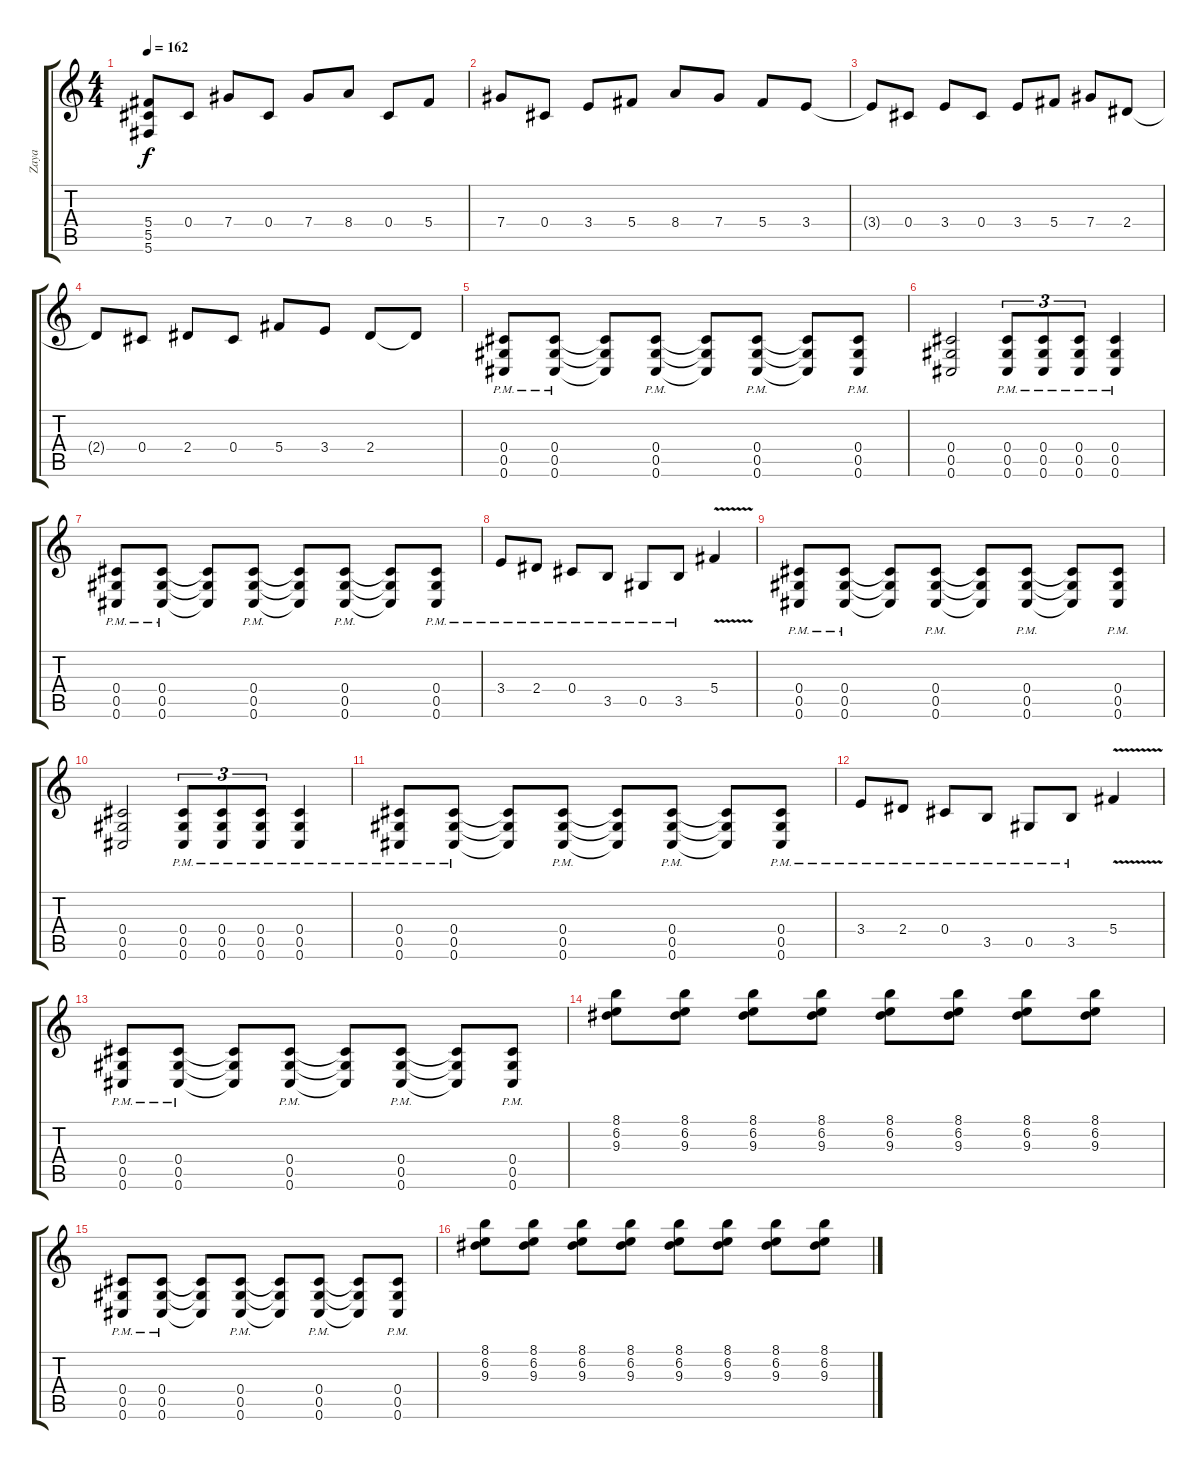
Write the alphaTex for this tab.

\track ("Zaya" "Zaya") {instrument overdrivenguitar}
\staff {score tabs}
\tuning (Eb4 Bb3 Gb3 Db3 Ab2 Db2) {hide}
\ts (4 4)
\tempo 162
\clef g2
\ks c
(5.4{t} 5.5{t} 5.6{t}).8{dy f} 0.4.8 7.4.8 0.4.8 7.4.8 8.4.8 0.4.8 5.4.8 |
7.4.8 0.4.8 3.4.8 5.4.8 8.4.8 7.4.8 5.4.8 3.4.8 |
3.4{t}.8 0.4.8 3.4.8 0.4.8 3.4.8 5.4.8 7.4.8 2.4.8 |
2.4{t}.8 0.4.8 2.4.8 0.4.8 5.4.8 3.4.8 2.4.8 2.4{t}.8 |
(0.4{pm} 0.5{pm} 0.6{pm}).8 (0.4{pm} 0.5{pm} 0.6{pm}).8 (0.4{t} 0.5{t} 0.6{t}).8 (0.4{pm} 0.5{pm} 0.6{pm}).8 (0.4{t} 0.5{t} 0.6{t}).8 (0.4{pm} 0.5{pm} 0.6{pm}).8 (0.4{t} 0.5{t} 0.6{t}).8 (0.4{pm} 0.5{pm} 0.6{pm}).8 |
(0.4 0.5 0.6).2 (0.4{pm} 0.5{pm} 0.6{pm}).8{tu (3 2)} (0.4{pm} 0.5{pm} 0.6{pm}).8{tu (3 2)} (0.4{pm} 0.5{pm} 0.6{pm}).8{tu (3 2)} (0.4{pm} 0.5{pm} 0.6{pm}).4 |
(0.4{pm} 0.5{pm} 0.6{pm}).8 (0.4{pm} 0.5{pm} 0.6{pm}).8 (0.4{t} 0.5{t} 0.6{t}).8 (0.4{pm} 0.5{pm} 0.6{pm}).8 (0.4{t} 0.5{t} 0.6{t}).8 (0.4{pm} 0.5{pm} 0.6{pm}).8 (0.4{t} 0.5{t} 0.6{t}).8 (0.4{pm} 0.5{pm} 0.6{pm}).8 |
3.4{pm}.8 2.4{pm}.8 0.4{pm}.8 3.5{pm}.8 0.5{pm}.8 3.5{pm}.8 5.4{v}.4 |
(0.4{pm} 0.5{pm} 0.6{pm}).8 (0.4{pm} 0.5{pm} 0.6{pm}).8 (0.4{t} 0.5{t} 0.6{t}).8 (0.4{pm} 0.5{pm} 0.6{pm}).8 (0.4{t} 0.5{t} 0.6{t}).8 (0.4{pm} 0.5{pm} 0.6{pm}).8 (0.4{t} 0.5{t} 0.6{t}).8 (0.4{pm} 0.5{pm} 0.6{pm}).8 |
(0.4 0.5 0.6).2 (0.4{pm} 0.5{pm} 0.6{pm}).8{tu (3 2)} (0.4{pm} 0.5{pm} 0.6{pm}).8{tu (3 2)} (0.4{pm} 0.5{pm} 0.6{pm}).8{tu (3 2)} (0.4{pm} 0.5{pm} 0.6{pm}).4 |
(0.4{pm} 0.5{pm} 0.6{pm}).8 (0.4{pm} 0.5{pm} 0.6{pm}).8 (0.4{t} 0.5{t} 0.6{t}).8 (0.4{pm} 0.5{pm} 0.6{pm}).8 (0.4{t} 0.5{t} 0.6{t}).8 (0.4{pm} 0.5{pm} 0.6{pm}).8 (0.4{t} 0.5{t} 0.6{t}).8 (0.4{pm} 0.5{pm} 0.6{pm}).8 |
3.4{pm}.8 2.4{pm}.8 0.4{pm}.8 3.5{pm}.8 0.5{pm}.8 3.5{pm}.8 5.4{v}.4 |
(0.4{pm} 0.5{pm} 0.6{pm}).8 (0.4{pm} 0.5{pm} 0.6{pm}).8 (0.4{t} 0.5{t} 0.6{t}).8 (0.4{pm} 0.5{pm} 0.6{pm}).8 (0.4{t} 0.5{t} 0.6{t}).8 (0.4{pm} 0.5{pm} 0.6{pm}).8 (0.4{t} 0.5{t} 0.6{t}).8 (0.4{pm} 0.5{pm} 0.6{pm}).8 |
(8.1 6.2 9.3).8 (8.1 6.2 9.3).8 (8.1 6.2 9.3).8 (8.1 6.2 9.3).8 (8.1 6.2 9.3).8 (8.1 6.2 9.3).8 (8.1 6.2 9.3).8 (8.1 6.2 9.3).8 |
(0.4{pm} 0.5{pm} 0.6{pm}).8 (0.4{pm} 0.5{pm} 0.6{pm}).8 (0.4{t} 0.5{t} 0.6{t}).8 (0.4{pm} 0.5{pm} 0.6{pm}).8 (0.4{t} 0.5{t} 0.6{t}).8 (0.4{pm} 0.5{pm} 0.6{pm}).8 (0.4{t} 0.5{t} 0.6{t}).8 (0.4{pm} 0.5{pm} 0.6{pm}).8 |
(8.1 6.2 9.3).8 (8.1 6.2 9.3).8 (8.1 6.2 9.3).8 (8.1 6.2 9.3).8 (8.1 6.2 9.3).8 (8.1 6.2 9.3).8 (8.1 6.2 9.3).8 (8.1 6.2 9.3).8
